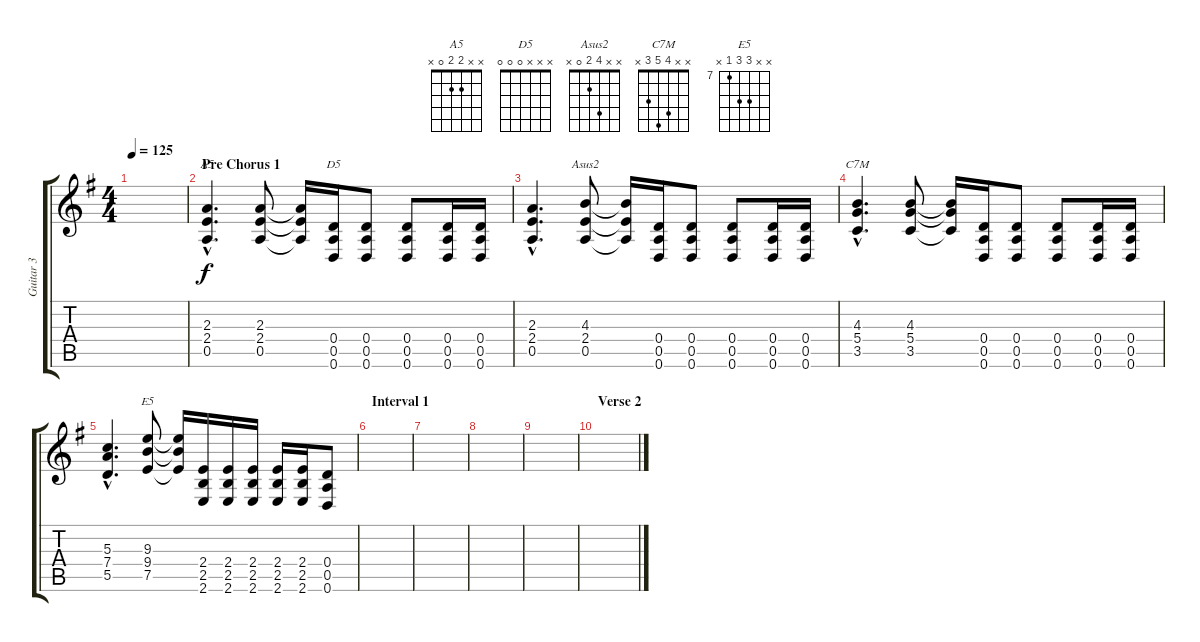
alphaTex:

\track ("Guitar 3" "Guitar 3") {instrument distortionguitar}
\staff {score tabs}
\tuning (E4 B3 G3 D3 A2 D2) {hide}
\chord ("A5" x x 2 2 0 x)
\chord ("D5" x x x 0 0 0)
\chord ("Asus2" x x 4 2 0 x)
\chord ("C7M" x x 4 5 3 x)
\chord ("E5" x x 9 9 7 x) {firstfret 7}
\ts (4 4)
\tempo 125
\clef g2
\ks eminor
|
\section ("" "Pre Chorus 1")
(2.3{hac} 2.4{hac} 0.5{hac}).4{d ch "A5"} (2.3 2.4 0.5).8 (2.3{t} 2.4{t} 0.5{t}).16 (0.4 0.5 0.6).16{ch "D5"} (0.4 0.5 0.6).8 (0.4 0.5 0.6).8 (0.4 0.5 0.6).16 (0.4 0.5 0.6).16 |
(2.3{hac} 2.4{hac} 0.5{hac}).4{d} (4.3 2.4 0.5).8{ch "Asus2"} (4.3{t} 2.4{t} 0.5{t}).16 (0.4 0.5 0.6).16 (0.4 0.5 0.6).8 (0.4 0.5 0.6).8 (0.4 0.5 0.6).16 (0.4 0.5 0.6).16 |
(4.3{hac} 5.4{hac} 3.5{hac}).4{d ch "C7M"} (4.3 5.4 3.5).8 (4.3{t} 5.4{t} 3.5{t}).16 (0.4 0.5 0.6).16 (0.4 0.5 0.6).8 (0.4 0.5 0.6).8 (0.4 0.5 0.6).16 (0.4 0.5 0.6).16 |
(5.3{hac} 7.4{hac} 5.5{hac}).4{d} (9.3 9.4 7.5).8{ch "E5"} (9.3{t} 9.4{t} 7.5{t}).16 (2.4 2.5 2.6).16 (2.4 2.5 2.6).16 (2.4 2.5 2.6).16 (2.4 2.5 2.6).16 (2.4 2.5 2.6).16 (0.4 0.5 0.6).8 |
\section ("" "Interval 1")
|
|
|
|
\section ("" "Verse 2")
